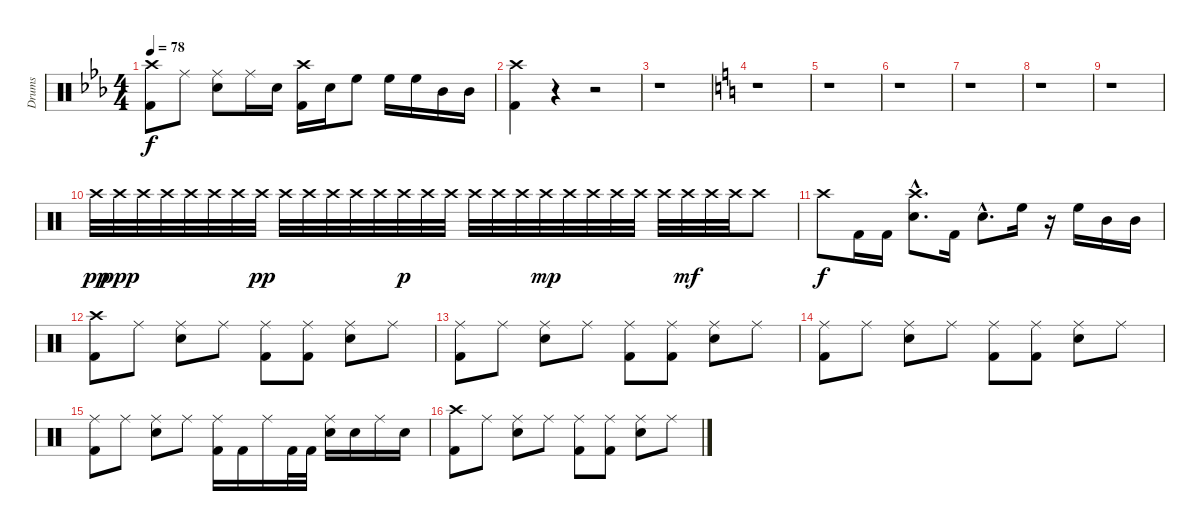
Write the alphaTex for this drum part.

\track ("Drums" "Drums") {instrument percussion}
\staff {score}
\articulation defaults
\ts (4 4)
\tempo 78
\clef neutral
\ks eb
("Crash high (hit)" "Kick (hit) 2").8{dy f} "Ride (middle)".8 ("Ride (middle)" "Snare (hit) 2").8 "Ride (middle)".16 "Snare (hit) 2".16 ("Crash high (hit)" "Kick (hit) 2").16 "Snare (hit) 2".16 "High Floor Tom (hit)".8 "High Floor Tom (hit)".16 "High Floor Tom (hit)".16 "Mid Tom (hit)".16 "Mid Tom (hit)".16 |
("Crash high (hit)" "Kick (hit) 2").4 r.4 r.2 |
r.1 |
\ks c
r.1 |
r.1 |
r.1 |
r.1 |
r.1 |
r.1 |
"Crash high (hit)".32{dy pp} "Crash high (hit)".32{dy ppp} "Crash high (hit)".32 "Crash high (hit)".32 "Crash high (hit)".32 "Crash high (hit)".32 "Crash high (hit)".32 "Crash high (hit)".32{dy pp} "Crash high (hit)".32 "Crash high (hit)".32 "Crash high (hit)".32 "Crash high (hit)".32 "Crash high (hit)".32 "Crash high (hit)".32{dy p} "Crash high (hit)".32 "Crash high (hit)".32 "Crash high (hit)".32 "Crash high (hit)".32 "Crash high (hit)".32 "Crash high (hit)".32{dy mp} "Crash high (hit)".32 "Crash high (hit)".32 "Crash high (hit)".32 "Crash high (hit)".32 "Crash high (hit)".32 "Crash high (hit)".32{dy mf} "Crash high (hit)".32 "Crash high (hit)".32 "Crash high (hit)".8 |
"Crash high (hit)".8{dy f} "Kick (hit) 2".16 "Kick (hit) 2".16 ("Crash high (hit)"{hac} "Snare (hit) 2"{hac}).8{d} "Kick (hit) 2".16 "Snare (hit) 2"{hac}.8{d} "High Floor Tom (hit)".16 r.16 "High Floor Tom (hit)".16 "Mid Tom (hit)".16 "Mid Tom (hit)".16 |
("Crash high (hit)" "Kick (hit) 2").8 "Ride (middle)".8 ("Ride (middle)" "Snare (hit) 2").8 "Ride (middle)".8 ("Ride (middle)" "Kick (hit) 2").8 ("Ride (middle)" "Kick (hit) 2").8 ("Ride (middle)" "Snare (hit) 2").8 "Ride (middle)".8 |
("Ride (middle)" "Kick (hit) 2").8 "Ride (middle)".8 ("Ride (middle)" "Snare (hit) 2").8 "Ride (middle)".8 ("Ride (middle)" "Kick (hit) 2").8 ("Ride (middle)" "Kick (hit) 2").8 ("Ride (middle)" "Snare (hit) 2").8 "Ride (middle)".8 |
("Ride (middle)" "Kick (hit) 2").8 "Ride (middle)".8 ("Ride (middle)" "Snare (hit) 2").8 "Ride (middle)".8 ("Ride (middle)" "Kick (hit) 2").8 ("Ride (middle)" "Kick (hit) 2").8 ("Ride (middle)" "Snare (hit) 2").8 "Ride (middle)".8 |
("Ride (middle)" "Kick (hit) 2").8 "Ride (middle)".8 ("Ride (middle)" "Snare (hit) 2").8 "Ride (middle)".8 ("Ride (middle)" "Kick (hit) 2").16 "Kick (hit) 2".16 "Ride (middle)".16 "Kick (hit) 2".32 "Kick (hit) 2".32 ("Ride (middle)" "Snare (hit) 2").16 "Snare (hit) 2".16 "Ride (middle)".16 "Snare (hit) 2".16 |
("Crash high (hit)" "Kick (hit) 2").8 "Ride (middle)".8 ("Ride (middle)" "Snare (hit) 2").8 "Ride (middle)".8 ("Ride (middle)" "Kick (hit) 2").8 ("Ride (middle)" "Kick (hit) 2").8 ("Ride (middle)" "Snare (hit) 2").8 "Ride (middle)".8
